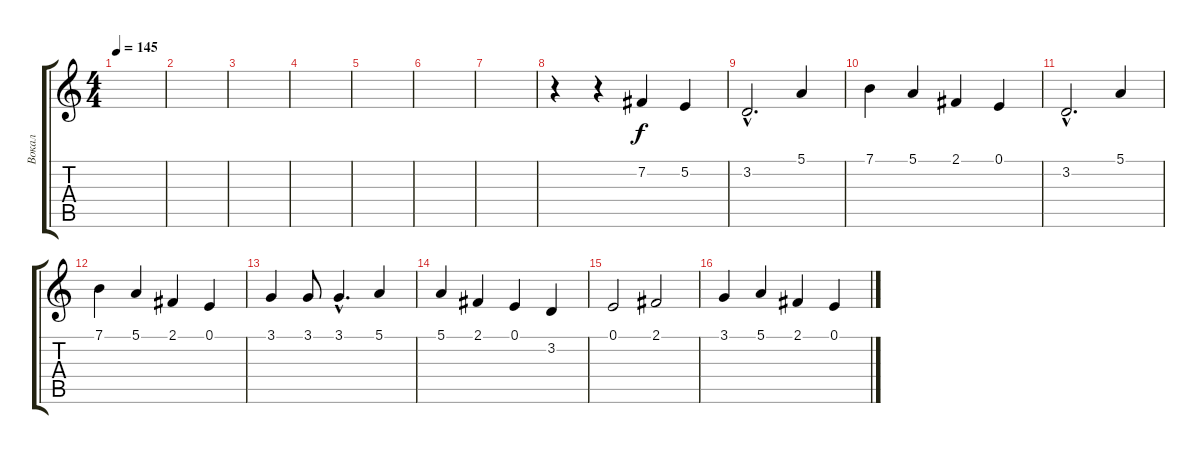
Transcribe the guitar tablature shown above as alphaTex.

\track ("Вокал" "Вокал") {instrument bassoon}
\staff {score tabs}
\tuning (E4 B3 G3 D3 A2 E2) {hide}
\ts (4 4)
\tempo 145
\clef g2
\ks c
|
|
|
|
|
|
|
r.4 r.4 7.2.4 5.2.4 |
3.2{hac}.2{d} 5.1.4 |
7.1.4 5.1.4 2.1.4 0.1.4 |
3.2{hac}.2{d} 5.1.4 |
7.1.4 5.1.4 2.1.4 0.1.4 |
3.1.4 3.1.8 3.1{hac}.4{d} 5.1.4 |
5.1.4 2.1.4 0.1.4 3.2.4 |
0.1.2 2.1.2 |
3.1.4 5.1.4 2.1.4 0.1.4
